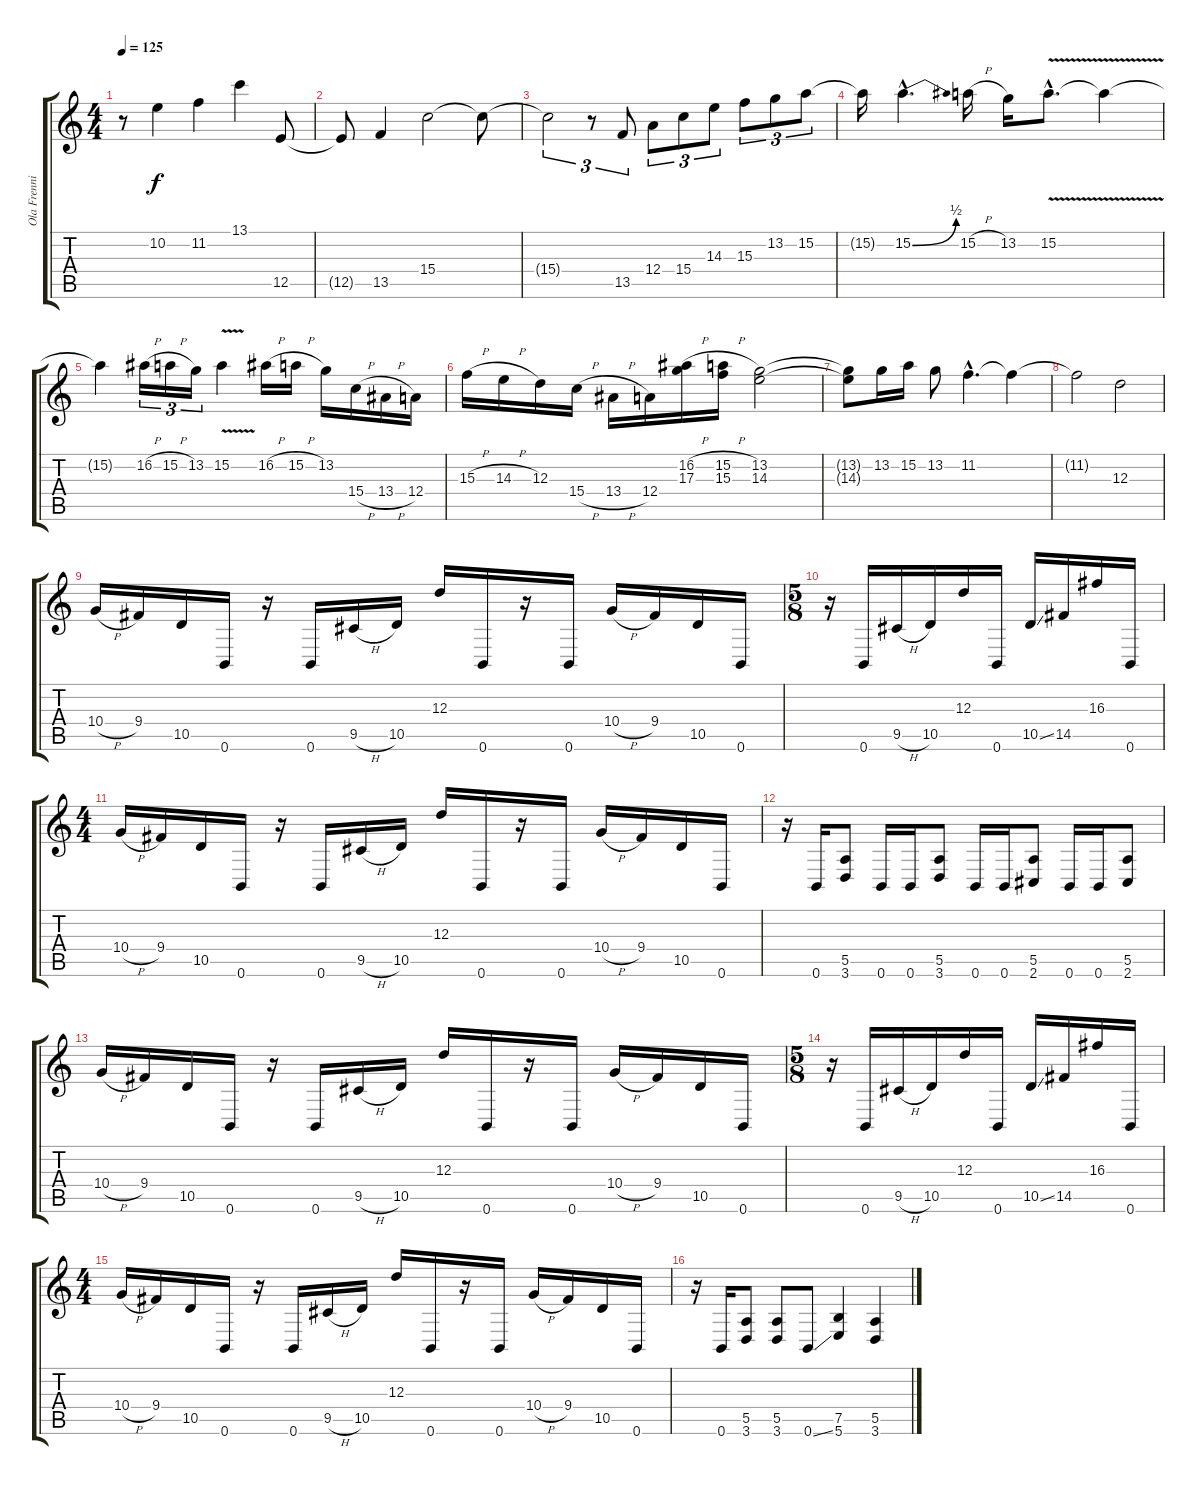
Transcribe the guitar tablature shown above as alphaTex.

\track ("Ola Frenning" "Ola Frenni") {instrument overdrivenguitar}
\staff {score tabs}
\tuning (B3 Gb3 D3 A2 E2 B1) {hide}
\ts (4 4)
\tempo 125
\clef g2
\ks c
r.8{dy f} 10.2.4 11.2.4 13.1.4 12.5.8 |
12.5{t}.8 13.5.4 15.4.2 15.4{t}.8 |
15.4{t}.2{tu (3 2)} r.8{tu (3 2)} 13.5.8{tu (3 2)} 12.4.8{tu (3 2)} 15.4.8{tu (3 2)} 14.3.8{tu (3 2)} 15.3.8{tu (3 2)} 13.2.8{tu (3 2)} 15.2.8{tu (3 2)} |
15.2{t}.16 15.2{be (bend 0 0 60 2) hac}.4{d} 15.2{h}.16 13.2.16 15.2{v hac}.8{d} 15.2{t}.4 |
15.2{t}.4 16.2{h}.16{tu (3 2)} 15.2{h}.16{tu (3 2)} 13.2.16{tu (3 2)} 15.2{v}.4 16.2{h}.16 15.2{h}.16 13.2.16 15.4{h}.16 13.4{h}.16 12.4.16 |
15.3{h}.16 14.3{h}.16 12.3.16 15.4{h}.16 13.4{h}.16 12.4.16 (16.2{h} 17.3).16 (15.2{h} 15.3).16 (13.2 14.3).2 |
(13.2{t} 14.3{t}).8 13.2.16 15.2.16 13.2.8 11.2{hac}.4{d} 11.2{t}.4 |
11.2{t}.2 12.3.2 |
10.4{h}.16 9.4.16 10.5.16 0.6.16 r.16 0.6.16 9.5{h}.16 10.5.16 12.3.16 0.6.16 r.16 0.6.16 10.4{h}.16 9.4.16 10.5.16 0.6.16 |
\ts (5 8)
r.16 0.6.16 9.5{h}.16 10.5.16 12.3.16 0.6.16 10.5{ss}.16 14.5.16 16.3.16 0.6.16 |
\ts (4 4)
10.4{h}.16 9.4.16 10.5.16 0.6.16 r.16 0.6.16 9.5{h}.16 10.5.16 12.3.16 0.6.16 r.16 0.6.16 10.4{h}.16 9.4.16 10.5.16 0.6.16 |
r.16 0.6.16 (5.5 3.6).8 0.6.16 0.6.16 (5.5 3.6).8 0.6.16 0.6.16 (5.5 2.6).8 0.6.16 0.6.16 (5.5 2.6).8 |
10.4{h}.16 9.4.16 10.5.16 0.6.16 r.16 0.6.16 9.5{h}.16 10.5.16 12.3.16 0.6.16 r.16 0.6.16 10.4{h}.16 9.4.16 10.5.16 0.6.16 |
\ts (5 8)
r.16 0.6.16 9.5{h}.16 10.5.16 12.3.16 0.6.16 10.5{ss}.16 14.5.16 16.3.16 0.6.16 |
\ts (4 4)
10.4{h}.16 9.4.16 10.5.16 0.6.16 r.16 0.6.16 9.5{h}.16 10.5.16 12.3.16 0.6.16 r.16 0.6.16 10.4{h}.16 9.4.16 10.5.16 0.6.16 |
r.16 0.6.16 (5.5 3.6).8 (5.5 3.6).8 0.6{ss}.8 (7.5 5.6).4 (5.5 3.6).4
